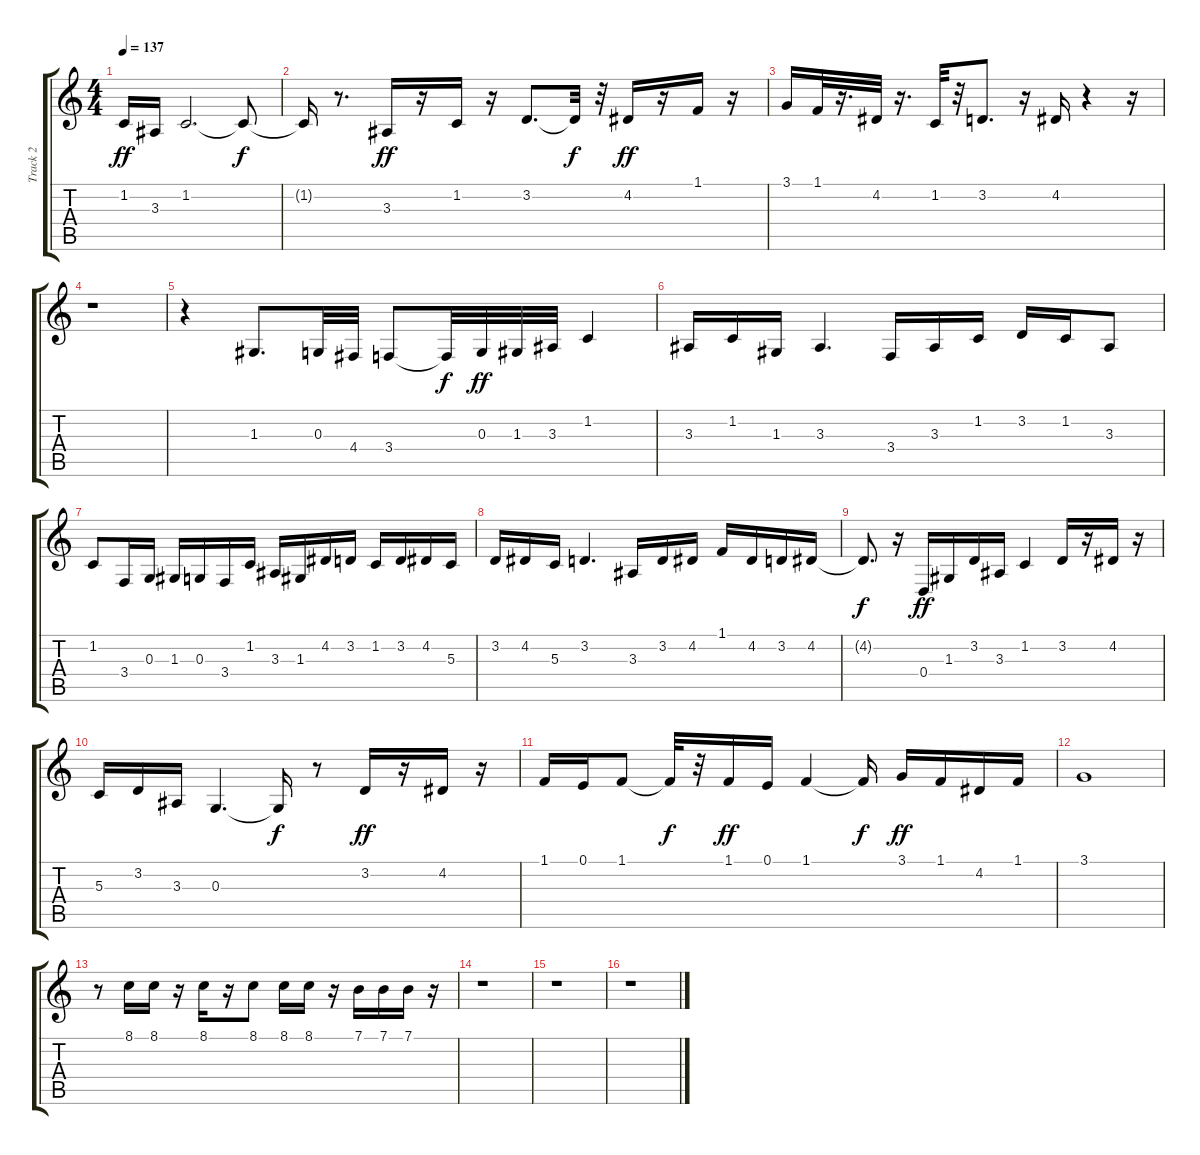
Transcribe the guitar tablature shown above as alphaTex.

\track ("Track 2" "Track 2") {instrument altosax}
\staff {score tabs}
\tuning (E4 B3 G3 D3 A2 E2) {hide}
\ts (4 4)
\tempo 137
\clef g2
\ks c
1.2.16{dy ff} 3.3.16 1.2.2{d} 1.2{t}.8{dy f} |
1.2{t}.16 r.8{d} 3.3.16{dy ff} r.16 1.2.16 r.16 3.2.8{d} 3.2{t}.32{dy f} r.32 4.2.16{dy ff} r.16 1.1.16 r.16 |
3.1.16 1.1.32 r.16{d} 4.2.32 r.16{d} 1.2.32 r.32 3.2.8{d} r.16 4.2.16 r.4 r.16 |
r.1 |
r.4 1.3.8{d} 0.3.32 4.4.32 3.4.8 3.4{t}.32{dy f} 0.3.32{dy ff} 1.3.32 3.3.32 1.2.4 |
3.3.16 1.2.16 1.3.16 3.3.4{d} 3.4.16 3.3.16 1.2.16 3.2.16 1.2.16 3.3.8 |
1.2.8 3.4.16 0.3.16 1.3.16 0.3.16 3.4.16 1.2.16 3.3.16 1.3.16 4.2.16 3.2.16 1.2.16 3.2.16 4.2.16 5.3.16 |
3.2.16 4.2.16 5.3.16 3.2.4{d} 3.3.16 3.2.16 4.2.16 1.1.16 4.2.16 3.2.16 4.2.16 |
4.2{t}.8{d dy f} r.16 0.4.16{dy ff} 1.3.16 3.2.16 3.3.16 1.2.4 3.2.16 r.16 4.2.16 r.16 |
5.3.16 3.2.16 3.3.16 0.3.4{d} 0.3{t}.16{dy f} r.8 3.2.16{dy ff} r.16 4.2.16 r.16 |
1.1.16 0.1.16 1.1.8 1.1{t}.32{dy f} r.32 1.1.16{dy ff} 0.1.16 1.1.4 1.1{t}.16{dy f} 3.1.16{dy ff} 1.1.16 4.2.16 1.1.16 |
3.1.1 |
r.8 8.1.16 8.1.16 r.16 8.1.16 r.16 8.1.8 8.1.16 8.1.16 r.16 7.1.16 7.1.16 7.1.16 r.16 |
r.1 |
r.1 |
r.1
